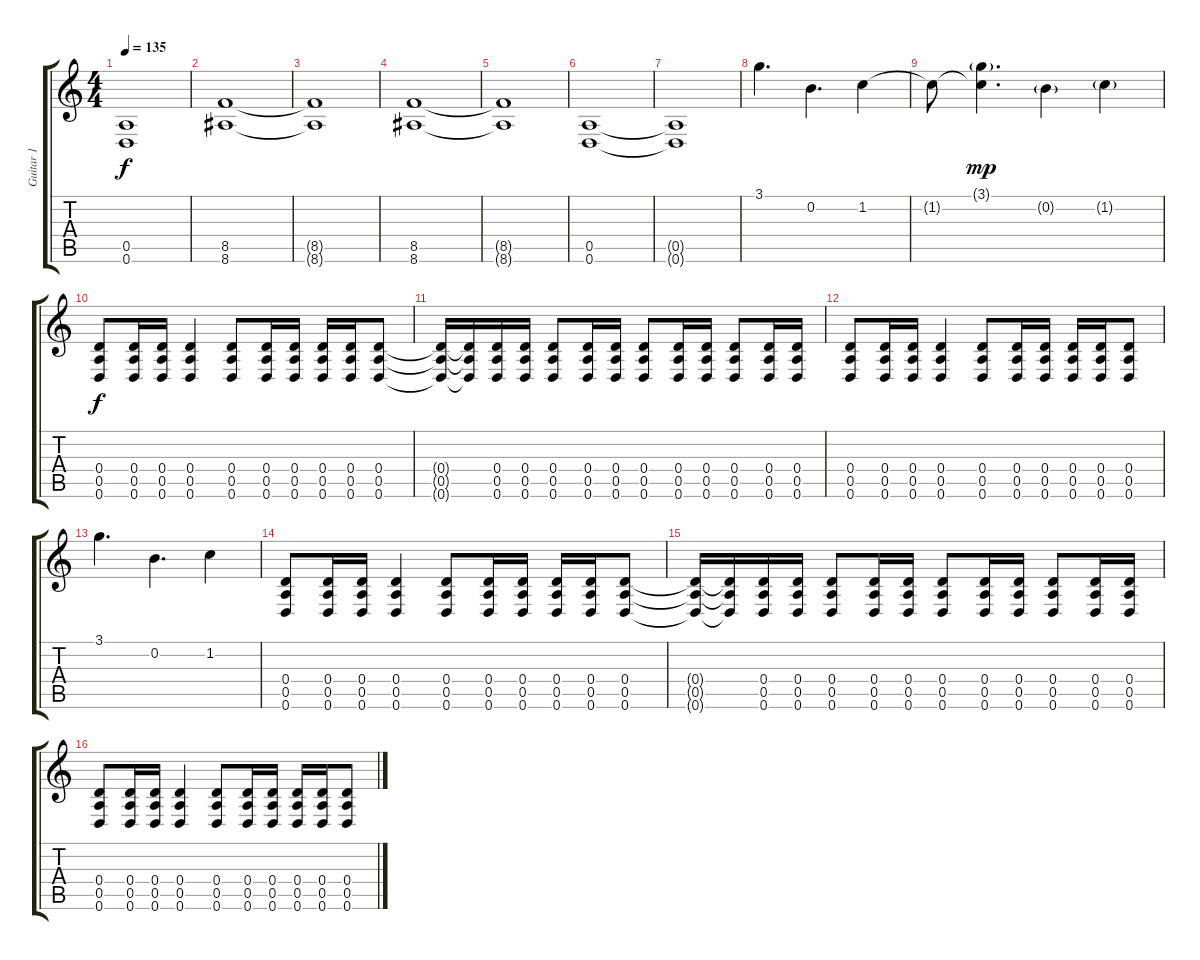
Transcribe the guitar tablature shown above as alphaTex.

\track ("Guitar 1" "Guitar 1") {instrument distortionguitar}
\staff {score tabs}
\tuning (E4 B3 G3 D3 A2 D2) {hide}
\ts (4 4)
\tempo 135
\clef g2
\ks c
(0.5{t} 0.6{t}).1{dy f} |
(8.5 8.6).1 |
(8.5{t} 8.6{t}).1 |
(8.5 8.6).1 |
(8.5{t} 8.6{t}).1 |
(0.5 0.6).1 |
(0.5{t} 0.6{t}).1 |
3.1.4{d} 0.2.4{d} 1.2.4 |
1.2{t}.8 (3.1{g} 1.2{t}).4{d dy mp} 0.2{g}.4 1.2{g}.4 |
(0.4 0.5 0.6).8{dy f} (0.4 0.5 0.6).16 (0.4 0.5 0.6).16 (0.4 0.5 0.6).4 (0.4 0.5 0.6).8 (0.4 0.5 0.6).16 (0.4 0.5 0.6).16 (0.4 0.5 0.6).16 (0.4 0.5 0.6).16 (0.4 0.5 0.6).8 |
(0.4{t} 0.5{t} 0.6{t}).16 (0.4{t} 0.5{t} 0.6{t}).16 (0.4 0.5 0.6).16 (0.4 0.5 0.6).16 (0.4 0.5 0.6).8 (0.4 0.5 0.6).16 (0.4 0.5 0.6).16 (0.4 0.5 0.6).8 (0.4 0.5 0.6).16 (0.4 0.5 0.6).16 (0.4 0.5 0.6).8 (0.4 0.5 0.6).16 (0.4 0.5 0.6).16 |
(0.4 0.5 0.6).8 (0.4 0.5 0.6).16 (0.4 0.5 0.6).16 (0.4 0.5 0.6).4 (0.4 0.5 0.6).8 (0.4 0.5 0.6).16 (0.4 0.5 0.6).16 (0.4 0.5 0.6).16 (0.4 0.5 0.6).16 (0.4 0.5 0.6).8 |
3.1.4{d} 0.2.4{d} 1.2.4 |
(0.4 0.5 0.6).8 (0.4 0.5 0.6).16 (0.4 0.5 0.6).16 (0.4 0.5 0.6).4 (0.4 0.5 0.6).8 (0.4 0.5 0.6).16 (0.4 0.5 0.6).16 (0.4 0.5 0.6).16 (0.4 0.5 0.6).16 (0.4 0.5 0.6).8 |
(0.4{t} 0.5{t} 0.6{t}).16 (0.4{t} 0.5{t} 0.6{t}).16 (0.4 0.5 0.6).16 (0.4 0.5 0.6).16 (0.4 0.5 0.6).8 (0.4 0.5 0.6).16 (0.4 0.5 0.6).16 (0.4 0.5 0.6).8 (0.4 0.5 0.6).16 (0.4 0.5 0.6).16 (0.4 0.5 0.6).8 (0.4 0.5 0.6).16 (0.4 0.5 0.6).16 |
(0.4 0.5 0.6).8 (0.4 0.5 0.6).16 (0.4 0.5 0.6).16 (0.4 0.5 0.6).4 (0.4 0.5 0.6).8 (0.4 0.5 0.6).16 (0.4 0.5 0.6).16 (0.4 0.5 0.6).16 (0.4 0.5 0.6).16 (0.4 0.5 0.6).8
